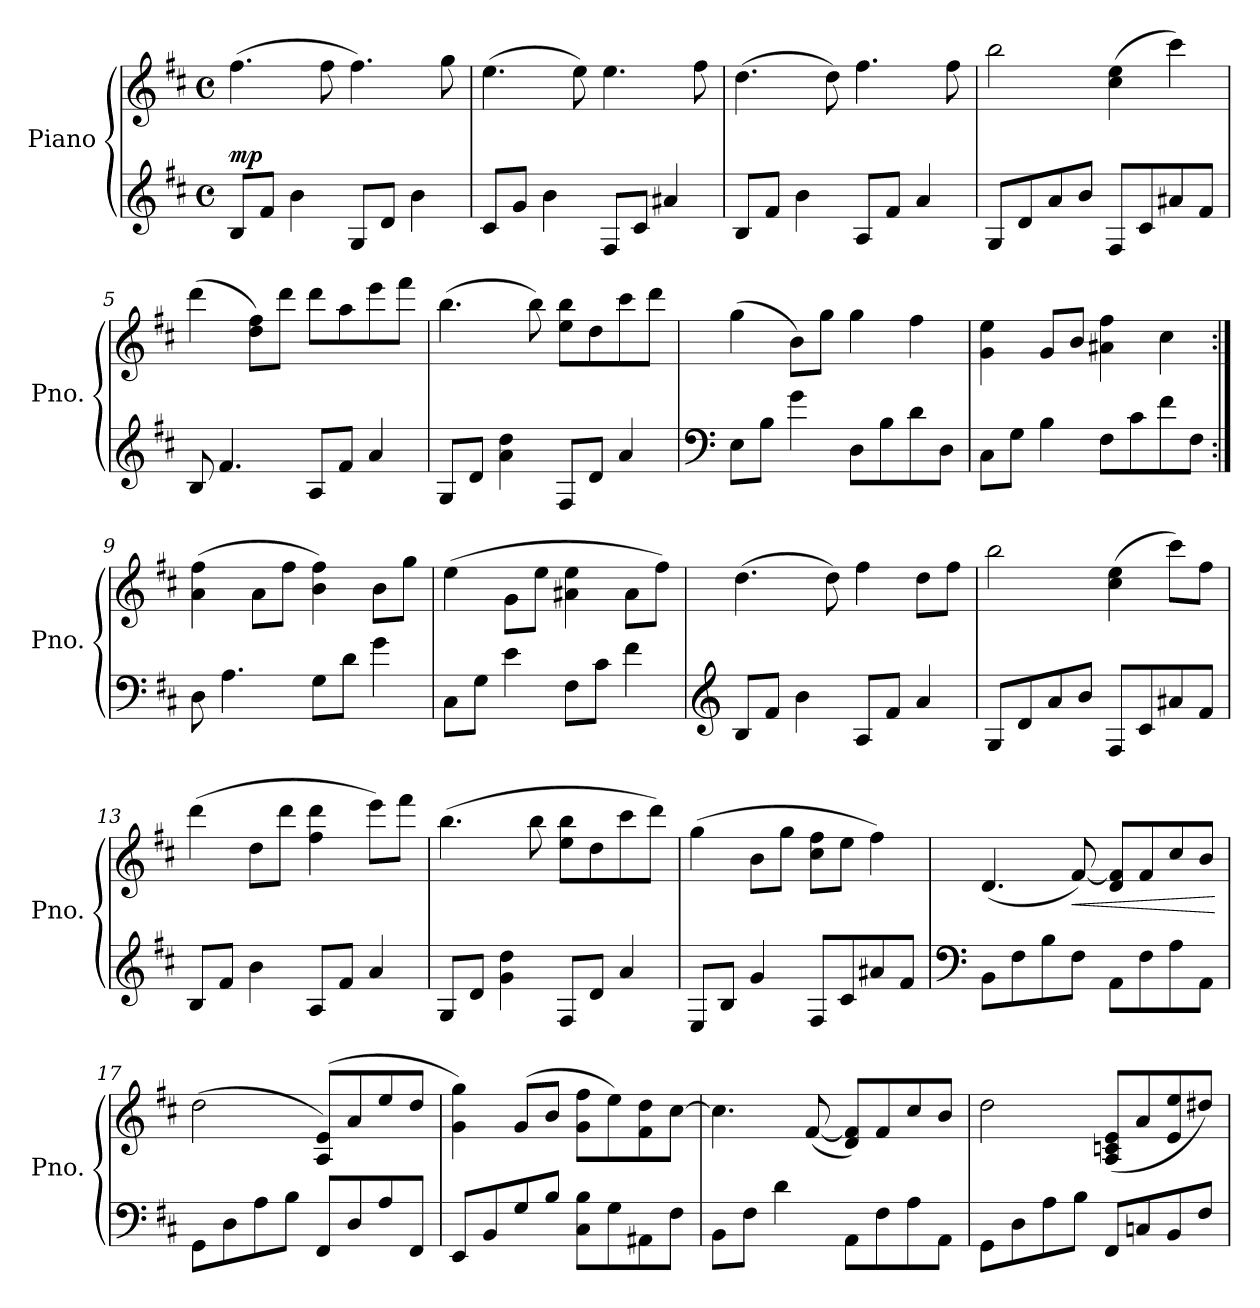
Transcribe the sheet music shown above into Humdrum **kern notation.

**kern	**kern	**dynam
*part1	*part1	*part1
*staff2	*staff1	*staff1/2
*I"Piano	*	*
*I'Pno.	*	*
*clefG2	*clefG2	*
*k[f#c#]	*k[f#c#]	*
*M4/4	*M4/4	*
*met(c)	*met(c)	*
*MM65	*MM65	*
=1	=1	=1
!	!	!LO:DY:a=2
8B/L	(4.ff#\	mp
8f#/J	.	.
4b\	.	.
.	8ff#\	.
8G/L	4.ff#\)	.
8d/J	.	.
4b\	.	.
.	8gg\	.
=2	=2	=2
8c#/L	(4.ee\	.
8g/J	.	.
4b\	.	.
.	8ee\)	.
8F#/L	4.ee\	.
8c#/J	.	.
4a#X/	.	.
.	8ff#\	.
=3	=3	=3
8B/L	(4.dd\	.
8f#/J	.	.
4b\	.	.
.	8dd\)	.
8A/L	4.ff#\	.
8f#/J	.	.
4a/	.	.
.	8ff#\	.
=4	=4	=4
8G/L	2bb\	.
8d/	.	.
8a/	.	.
8b/J	.	.
8F#/L	(4cc#\ 4ee\	.
8c#/	.	.
8a#X/	4ccc#\)	.
8f#/J	.	.
!!LO:LB:g=z
=5	=5	=5
8B/	(4ddd\	.
4.f#/	.	.
.	8dd\ 8ff#\L)	.
.	8ddd\J	.
8A/L	8ddd\L	.
8f#/J	8aa\	.
4a/	8eee\	.
.	8fff#\J	.
=6	=6	=6
8G/L	(4.bb\	.
8d/J	.	.
4a\ 4dd\	.	.
.	8bb\)	.
8F#/L	8ee\ 8bb\L	.
8d/J	8dd\	.
4a/	8ccc#\	.
.	8ddd\J	.
=7	=7	=7
*clefF4	*	*
8E\L	(4gg\	.
8B\J	.	.
4g\	8b\L)	.
.	8gg\J	.
8D\L	4gg\	.
8B\	.	.
8d\	4ff#\	.
8D\J	.	.
=8	=8	=8
8C#\L	4g\ 4ee\	.
8G\J	.	.
4B\	8g/L	.
.	8b/J	.
8F#\L	4a#X\ 4ff#\	.
8c#\	.	.
8f#\	4cc#\	.
8F#\J	.	.
!!LO:LB:g=z
=9:|!	=9:|!	=9:|!
8D\	(4a\ 4ff#\	.
4.A\	.	.
.	8a\L	.
.	8ff#\J	.
8G\L	4b\ 4ff#\)	.
8d\J	.	.
4g\	8b\L	.
.	8gg\J	.
=10	=10	=10
8C#\L	(4ee\	.
8G\J	.	.
4e\	8g\L	.
.	8ee\J	.
8F#\L	4a#X\ 4ee\	.
8c#\J	.	.
4f#\	8a#\L	.
.	8ff#\J)	.
=11	=11	=11
*clefG2	*	*
8B/L	(4.dd\	.
8f#/J	.	.
4b\	.	.
.	8dd\)	.
8A/L	4ff#\	.
8f#/J	.	.
4a/	8dd\L	.
.	8ff#\J	.
=12	=12	=12
8G/L	2bb\	.
8d/	.	.
8a/	.	.
8b/J	.	.
8F#/L	(4cc#\ 4ee\	.
8c#/	.	.
8a#X/	8ccc#\L)	.
8f#/J	8ff#\J	.
!!LO:LB:g=z
=13	=13	=13
8B/L	(4ddd\	.
8f#/J	.	.
4b\	8dd\L	.
.	8ddd\J	.
8A/L	4ff#\ 4ddd\	.
8f#/J	.	.
4a/	8eee\L)	.
.	8fff#\J	.
=14	=14	=14
8G/L	(4.bb\	.
8d/J	.	.
4g\ 4dd\	.	.
.	8bb\	.
8F#/L	8ee\ 8bb\L	.
8d/J	8dd\	.
4a/	8ccc#\	.
.	8ddd\J)	.
=15	=15	=15
8E/L	(4gg\	.
8B/J	.	.
4g/	8b\L	.
.	8gg\J	.
8F#/L	8cc#\ 8ff#\L	.
8c#/	8ee\J	.
8a#X/	4ff#\)	.
8f#/J	.	.
=16	=16	=16
*clefF4	*	*
8BB\L	(4.d/	.
8F#\	.	.
8B\	.	.
!	!	!LO:HP:b
8F#\J	[8f#/)	<
8AA\L	8d/ 8f#/]L	.
8F#\	8f#/	.
8A\	8cc#/	.
8AA\J	8b/J	.
.	.	[
!!LO:LB:g=z
=17	=17	=17
8GG\L	(2dd\	.
8D\	.	.
8A\	.	.
8B\J	.	.
8FF#/L	(8A/ 8e/L)	.
8D/	8a/	.
8A/	8ee/	.
8FF#/J	8dd/J	.
=18	=18	=18
8EE/L	4g\ 4gg\)	.
8BB/	.	.
8G/	(8g/L	.
8B/J	8b/J	.
8C#\ 8B\L	8g\ 8ff#\L	.
8G\	8ee\)	.
8AA#X\	8f#\ 8dd\	.
8F#\J	[8cc#\J	.
=19	=19	=19
8BB\L	4.cc#\]	.
8F#\J	.	.
4d\	.	.
.	([8f#/	.
8AA\L	8d/ 8f#/]L)	.
8F#\	8f#/	.
8A\	8cc#/	.
8AA\J	8b/J	.
=20	=20	=20
8GG\L	2dd\	.
8D\	.	.
8A\	.	.
8B\J	.	.
8FF#/L	(8A/ 8cn/ 8e/L	.
8Cn/	8a/	.
8BB/	8e/ 8ee/	.
8F#/J	8dd#X/J)	.
=	=	=
*-	*-	*-
